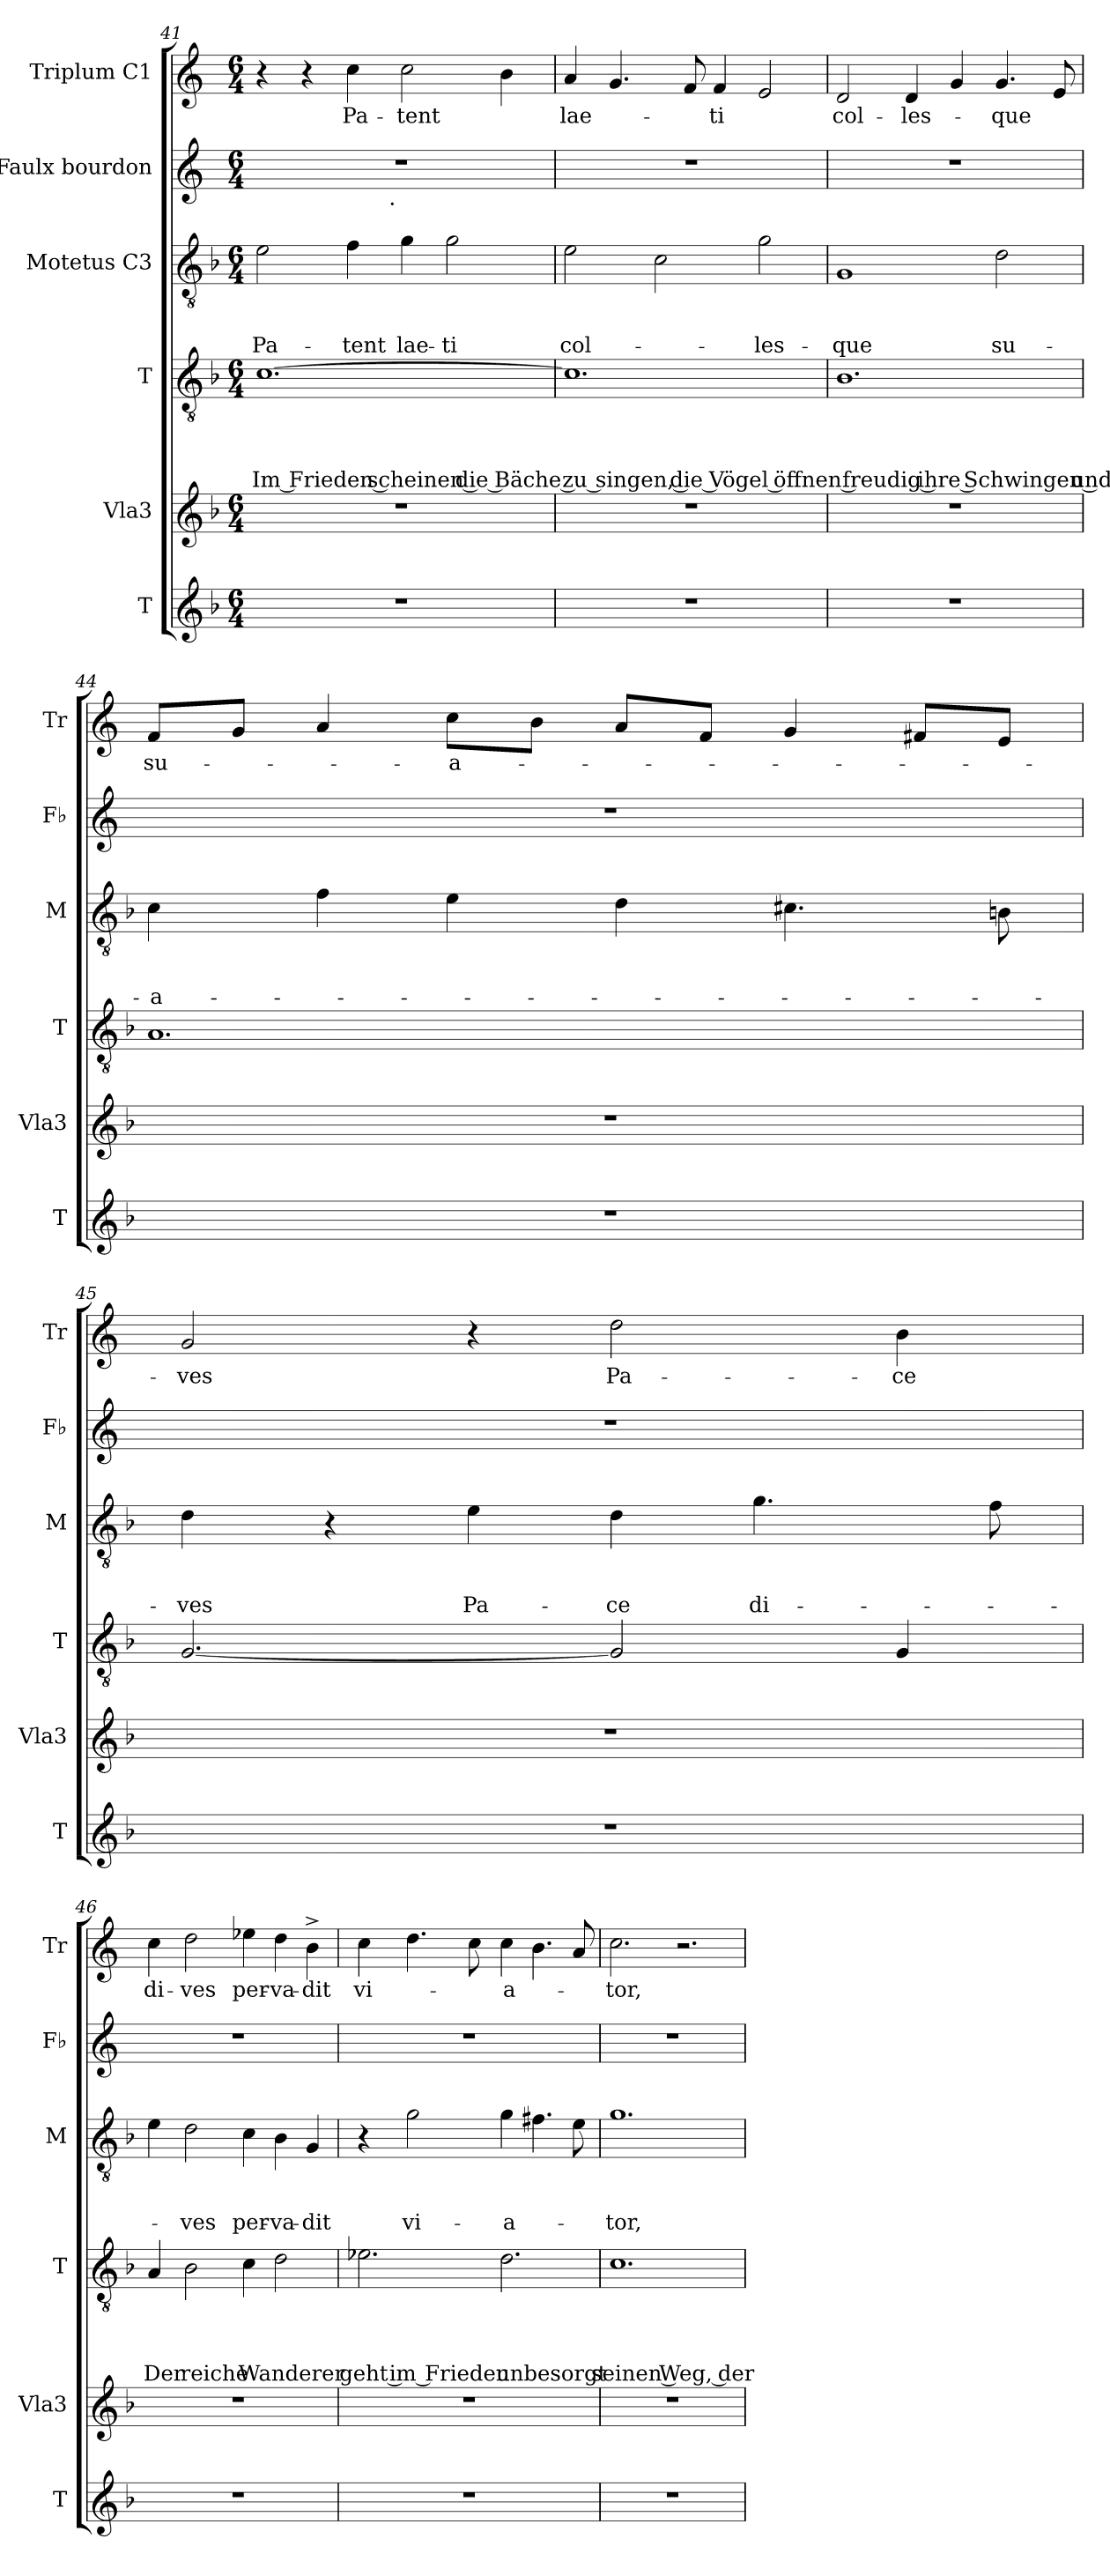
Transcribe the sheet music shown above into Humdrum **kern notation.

**kern	**kern	**kern	**text	**text	**text	**text	**kern	**text	**text	**text	**kern	**kern	**text
*part6	*part5	*part4	*part4	*part4	*part4	*part4	*part3	*part3	*part3	*part3	*part2	*part1	*part1
*staff6	*staff5	*staff4	*staff4	*staff4	*staff4	*staff4	*staff3	*staff3	*staff3	*staff3	*staff2	*staff1	*staff1
*I"T	*I"Vla3	*I"T	*	*	*	*	*I"Motetus C3	*	*	*	*I"Faulx bourdon	*I"Triplum C1	*
*I'T	*I'Vla3	*I'T	*	*	*	*	*I'M	*	*	*	*I'Fb	*I'Tr	*
*clefG2	*clefG2	*clefGv2	*	*	*	*	*clefGv2	*	*	*	*clefG2	*clefG2	*
*	*	*	*	*	*	*	*	*	*	*	*ITrd-3c-5	*ITrd-3c-5	*
*k[b-]	*k[b-]	*k[b-]	*	*	*	*	*k[b-]	*	*	*	*k[b-]	*k[b-]	*
*F:	*F:	*F:	*	*	*	*	*F:	*	*	*	*F:	*F:	*
*M6/4	*M6/4	*M6/4	*	*	*	*	*M6/4	*	*	*	*M6/4	*M6/4	*
=41	=41	=41	=41	=41	=41	=41	=41	=41	=41	=41	=41	=41	=41
!	!	!	!	!	!	!LO:LY:b:rj	!	!	!	!LO:LY:b	!	!	!
*	*	*	*	*	*	*	*	*	*	*	*^	*	*
1.r	1.r	[<1.c	.	.	.	Im Frieden scheinen die Bäche zu singen, die Vögel öffnen freudig ihre Schwingen und die Hügel ruhen sanft	2e\	.	.	Pa-	1.r	2ryy	4r	.
.	.	.	.	.	.	.	.	.	.	.	.	.	4r	.
!	!	!	!	!	!	!	!	!	!	!LO:LY:b	!	!	!	!LO:LY:b
.	.	.	.	.	.	.	4f\	.	.	-tent	.	8..ryy	4ff\	Pa-
!	!	!	!	!	!	!	!	!	!	!	!	!LO:TX:b:t=.	!	!
.	.	.	.	.	.	.	.	.	.	.	.	2ryy	.	.
!	!	!	!	!	!	!	!	!	!	!LO:LY:b	!	!	!	!LO:LY:b
.	.	.	.	.	.	.	4g\	.	.	lae-	.	.	2ff\	-tent
!	!	!	!	!	!	!	!	!	!	!LO:LY:b	!	!	!	!
.	.	.	.	.	.	.	2g\	.	.	-ti	.	.	.	.
.	.	.	.	.	.	.	.	.	.	.	.	4ryy	.	.
.	.	.	.	.	.	.	.	.	.	.	.	.	4ee\	.
.	.	.	.	.	.	.	.	.	.	.	.	32ryy	.	.
!!LO:LB:g=z
=42	=42	=42	=42	=42	=42	=42	=42	=42	=42	=42	=42	=42	=42	=42
!	!	!	!	!	!	!	!	!	!	!LO:LY:b	!	!	!	!LO:LY:b
*	*	*	*	*	*	*	*	*	*	*	*v	*v	*	*
1.r	1.r	1.c]	.	.	.	.	2e\	.	.	col-	1.r	4dd/	lae-
.	.	.	.	.	.	.	.	.	.	.	.	4.cc/	.
.	.	.	.	.	.	.	2c\	.	.	.	.	.	.
.	.	.	.	.	.	.	.	.	.	.	.	8b-/	.
!	!	!	!	!	!	!	!	!	!	!	!	!	!LO:LY:b
.	.	.	.	.	.	.	.	.	.	.	.	4b-/	-ti
!	!	!	!	!	!	!	!	!	!	!LO:LY:b	!	!	!
.	.	.	.	.	.	.	2g\	.	.	-les-	.	2a/	.
=43	=43	=43	=43	=43	=43	=43	=43	=43	=43	=43	=43	=43	=43
!	!	!	!	!	!	!	!	!	!	!LO:LY:b	!	!	!LO:LY:b
1.r	1.r	1.B-	.	.	.	.	1G	.	.	-que	1.r	2g/	col-
!	!	!	!	!	!	!	!	!	!	!	!	!	!LO:LY:b
.	.	.	.	.	.	.	.	.	.	.	.	4g/	-les-
.	.	.	.	.	.	.	.	.	.	.	.	4cc/	.
!	!	!	!	!	!	!	!	!	!	!LO:LY:b	!	!	!LO:LY:b
.	.	.	.	.	.	.	2d\	.	.	su-	.	4.cc/	-que
.	.	.	.	.	.	.	.	.	.	.	.	8a/	.
=44	=44	=44	=44	=44	=44	=44	=44	=44	=44	=44	=44	=44	=44
!	!	!	!	!	!	!	!	!	!	!LO:LY:b	!	!	!LO:LY:b
1.r	1.r	1.A	.	.	.	.	4c\	.	.	-a-	1.r	8b-/L	su-
.	.	.	.	.	.	.	.	.	.	.	.	8cc/J	.
.	.	.	.	.	.	.	4f\	.	.	.	.	4dd/	.
!	!	!	!	!	!	!	!	!	!	!	!	!	!LO:LY:b
.	.	.	.	.	.	.	4e\	.	.	.	.	8ff\L	-a-
.	.	.	.	.	.	.	.	.	.	.	.	8ee\J	.
.	.	.	.	.	.	.	4d\	.	.	.	.	8dd/L	.
.	.	.	.	.	.	.	.	.	.	.	.	8b-/J	.
.	.	.	.	.	.	.	4.c#X\	.	.	.	.	4cc/	.
.	.	.	.	.	.	.	.	.	.	.	.	8bn/L	.
.	.	.	.	.	.	.	8Bn\	.	.	.	.	8a/J	.
=45	=45	=45	=45	=45	=45	=45	=45	=45	=45	=45	=45	=45	=45
!	!	!	!	!	!	!	!	!	!	!LO:LY:b	!	!	!LO:LY:b
1.r	1.r	[<2.G/	.	.	.	.	4d\	.	.	-ves	1.r	2cc/	-ves
.	.	.	.	.	.	.	4r	.	.	.	.	.	.
!	!	!	!	!	!	!	!	!	!	!LO:LY:b	!	!	!
.	.	.	.	.	.	.	4e\	.	.	Pa-	.	4r	.
!	!	!	!	!	!	!	!	!	!	!LO:LY:b	!	!	!LO:LY:b
.	.	2G/]	.	.	.	.	4d\	.	.	-ce	.	2gg\	Pa-
!	!	!	!	!	!	!	!	!	!	!LO:LY:b	!	!	!
.	.	.	.	.	.	.	4.g\	.	.	di-	.	.	.
!	!	!	!	!	!	!	!	!	!	!	!	!	!LO:LY:b
.	.	4G/	.	.	.	.	.	.	.	.	.	4ee\	-ce
.	.	.	.	.	.	.	8f\	.	.	.	.	.	.
!!LO:PB:g=z
=46	=46	=46	=46	=46	=46	=46	=46	=46	=46	=46	=46	=46	=46
!	!	!	!	!	!	!LO:LY:b	!	!	!	!	!	!	!LO:LY:b
1.r	1.r	4A/	.	.	.	Der	4e\	.	.	.	1.r	4ff\	di-
!	!	!	!	!	!	!LO:LY:b	!	!	!	!LO:LY:b	!	!	!LO:LY:b:rj
.	.	2B-\	.	.	.	reiche	2d\	.	.	-ves	.	2gg\	-ves
!	!	!	!	!	!	!LO:LY:b	!	!	!	!LO:LY:b	!	!	!LO:LY:b
.	.	4c\	.	.	.	Wanderer	4c\	.	.	per-	.	4aa-X\	per-
!	!	!	!	!	!	!	!	!	!	!LO:LY:b	!	!	!LO:LY:b
.	.	2d\	.	.	.	.	4B-\	.	.	-va-	.	4gg\	-va-
!	!	!	!	!	!	!	!	!	!	!LO:LY:b	!	!	!LO:LY:b
.	.	.	.	.	.	.	4G/	.	.	-dit	.	4ee^>\	-dit
=47	=47	=47	=47	=47	=47	=47	=47	=47	=47	=47	=47	=47	=47
!	!	!	!	!	!	!LO:LY:b:rj	!	!	!	!	!	!	!LO:LY:b
1.r	1.r	2.e-X\	.	.	.	geht im Frieden	4r	.	.	.	1.r	4ff\	vi-
!	!	!	!	!	!	!	!	!	!	!LO:LY:b	!	!	!
.	.	.	.	.	.	.	2g\	.	.	vi-	.	4.gg\	.
.	.	.	.	.	.	.	.	.	.	.	.	8ff\	.
!	!	!	!	!	!	!LO:LY:b	!	!	!	!LO:LY:b	!	!	!LO:LY:b
.	.	2.d\	.	.	.	unbesorgt	4g\	.	.	-a-	.	4ff\	-a-
.	.	.	.	.	.	.	4.f#X\	.	.	.	.	4.ee\	.
.	.	.	.	.	.	.	8e\	.	.	.	.	8dd/	.
=48	=48	=48	=48	=48	=48	=48	=48	=48	=48	=48	=48	=48	=48
!	!	!	!	!	!	!LO:LY:b:rj	!	!	!	!LO:LY:b	!	!	!LO:LY:b
1.r	1.r	1.c	.	.	.	seinen Weg, der	1.g	.	.	-tor,	1.r	2.ff\	-tor,
.	.	.	.	.	.	.	.	.	.	.	.	2.r	.
=	=	=	=	=	=	=	=	=	=	=	=	=	=
*-	*-	*-	*-	*-	*-	*-	*-	*-	*-	*-	*-	*-	*-
